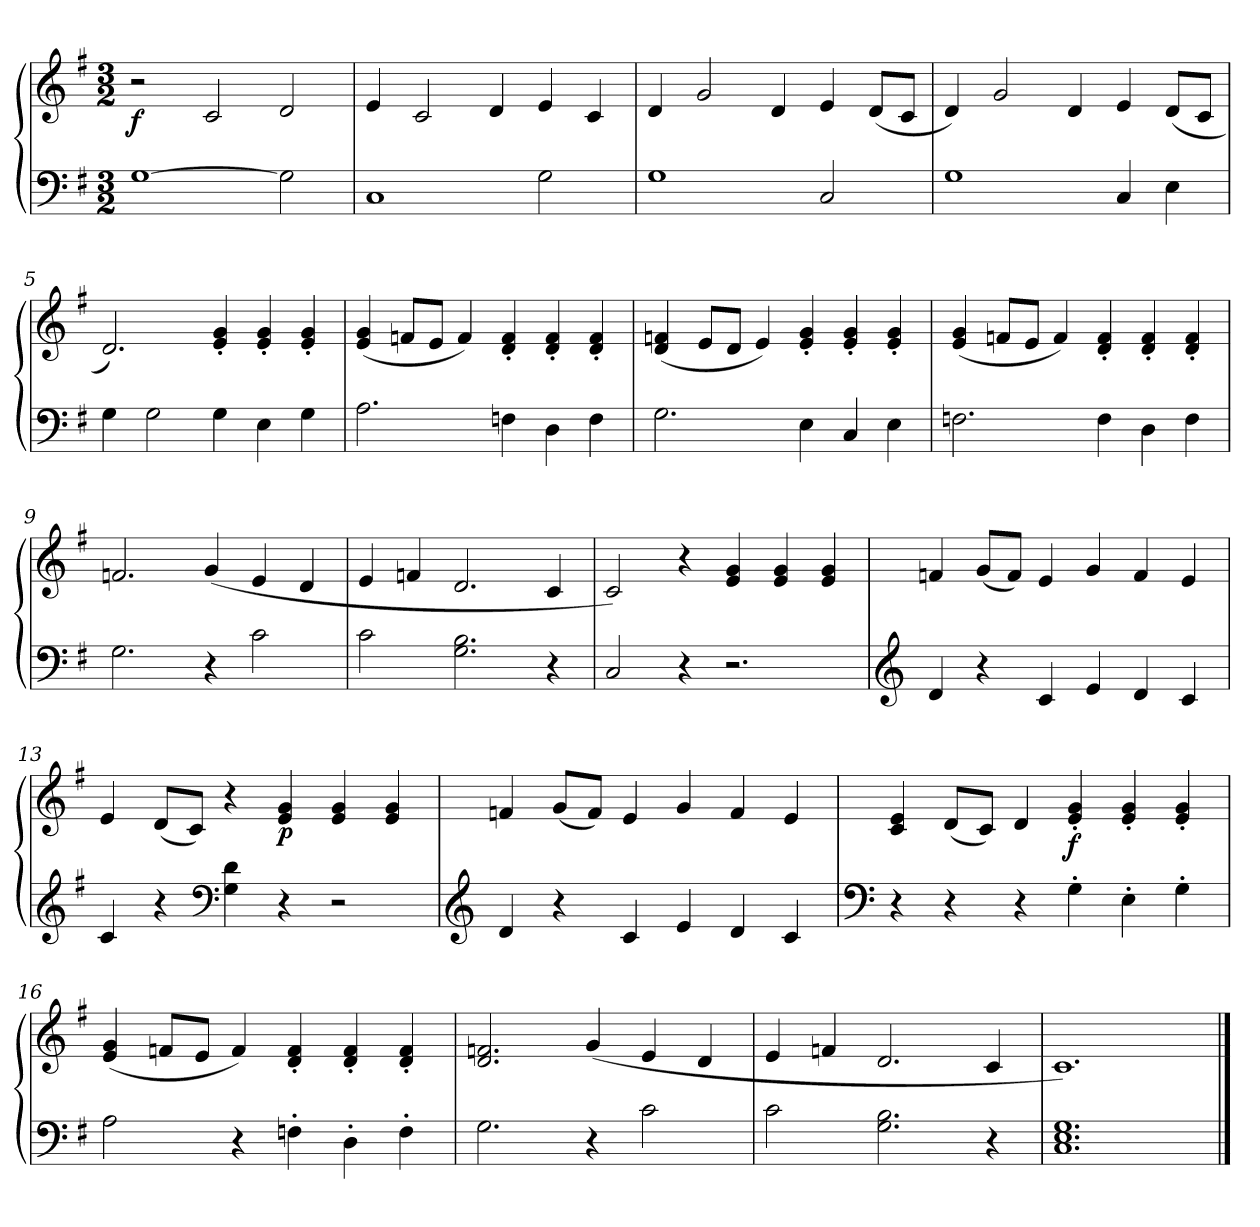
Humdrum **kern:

**kern	**kern	**dynam
*part1	*part1	*part1
*staff2	*staff1	*staff1/2
*clefF4	*clefG2	*
*k[f#]	*k[f#]	*
*G:	*G:	*
*M3/2	*M3/2	*
=1	=1	=1
!	!	!LO:DY:b
[1G<	2r	f
.	2c>/	.
2G\]	2d/	.
=2	=2	=2
1C<	4e/	.
.	2c/	.
.	4d/	.
2G\	4e/	.
.	4c/	.
=3	=3	=3
1G	4d/	.
.	2g/	.
.	4d/	.
2C/	4e/	.
.	(<8d/L	.
.	8c/J	.
=4	=4	=4
1G	4d/)	.
.	2g/	.
.	4d/	.
4C/	4e/	.
4E\	(<8d/L	.
.	8c/J	.
!!LO:LB:g=z
=5	=5	=5
4G\	2.d/)	.
2G\	.	.
4G<\	4e/'< 4g/'<	.
4E<\	4e/'< 4g/'<	.
4G<\	4e/'< 4g/'<	.
=6	=6	=6
2.A<\	(<4e/ 4g/	.
.	8fn/L	.
.	8e/J	.
.	4f/)	.
4Fn<\	4d/'< 4f/'<	.
4D\	4d/'< 4f/'<	.
4F\	4d/'< 4f/'<	.
=7	=7	=7
2.G<\	(<4d/ 4fn/	.
.	8e/L	.
.	8d/J	.
.	4e/)	.
4E\	4e/'< 4g/'<	.
4C/	4e/'< 4g/'<	.
4E\	4e/'< 4g/'<	.
=8	=8	=8
2.Fn\	(<4e/ 4g/	.
.	8fn/L	.
.	8e/J	.
.	4f/)	.
4F\	4d/'< 4f/'<	.
4D\	4d/'< 4f/'<	.
4F\	4d/'< 4f/'<	.
!!LO:LB:g=z
=9	=9	=9
2.G\	2.fn/	.
4r	(<4g/	.
2c\	4e/	.
.	4d/	.
=10	=10	=10
2c\	4e/	.
.	4fn/	.
2.G\ 2.B\	2.d/	.
4r	4c/	.
=11	=11	=11
2C/	2c/)	.
4r	4r	.
2.r	4e/ 4g/	.
.	4e/ 4g/	.
.	4e/ 4g/	.
=12	=12	=12
*clefG2	*	*
4d/	4fn/	.
4r	(<8g/L	.
.	8f/J)	.
4c/	4e/	.
4e/	4g/	.
4d/	4f/	.
4c/	4e/	.
!!LO:LB:g=z
=13	=13	=13
4c/	4e/	.
4r	(<8d/L	.
.	8c/J)	.
*clefF4	*	*
4G\ 4d\	4r	.
!	!	!LO:DY:b
4r	4e/ 4g/	p
2r	4e/ 4g/	.
.	4e/ 4g/	.
=14	=14	=14
*clefG2	*	*
4d/	4fn/	.
4r	(<8g/L	.
.	8f/J)	.
4c/	4e/	.
4e/	4g/	.
4d/	4f/	.
4c/	4e/	.
=15	=15	=15
*clefF4	*	*
4r	4c/ 4e/	.
4r	(<8d/L	.
.	8c/J)	.
4r	4d/	.
!	!	!LO:DY:b
4G<'>\	4e/'< 4g/'<	f
4E'>\	4e/'< 4g/'<	.
4G'>\	4e/'< 4g/'<	.
=16	=16	=16
2A\	(<4e/ 4g/	.
.	8fn/L	.
.	8e/J	.
4r	4f/)	.
4Fn'>\	4d/'< 4f/'<	.
4D'>\	4d/'< 4f/'<	.
4F'>\	4d/'< 4f/'<	.
!!LO:LB:g=z
=17	=17	=17
2.G\	2.d/ 2.fn/	.
4r	(<4g/	.
2c\	4e/	.
.	4d/	.
=18	=18	=18
2c\	4e/	.
.	4fn/	.
2.G\ 2.B\	2.d/	.
4r	4c/	.
=19	=19	=19
1.C 1.E 1.G	1.c)	.
==	==	==
*-	*-	*-
